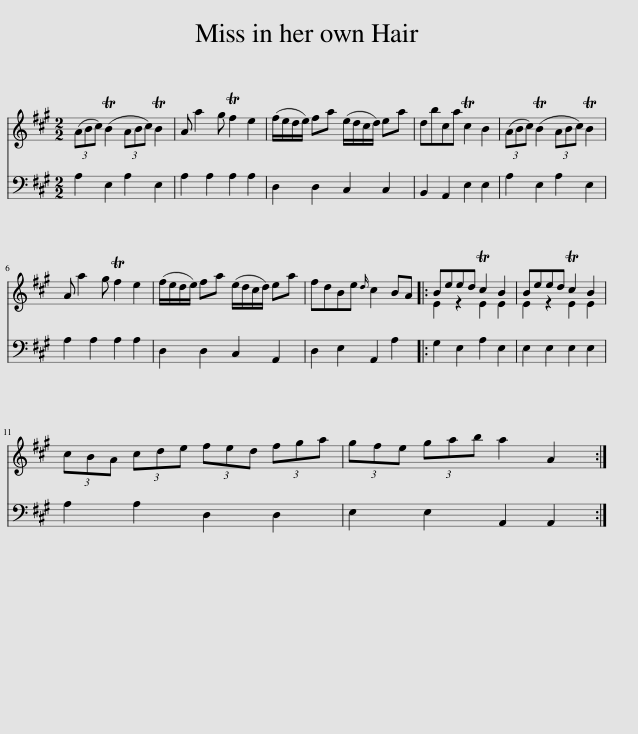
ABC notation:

X:1
%%score ( 1 2 ) 3
L:1/8
M:2/2
I:linebreak $
K:A
V:1 treble
V:2 treble
V:3 bass
V:1
 (3(ABc) (TB2 (3ABc) TB2 | A a2 g Tf2 e2 | (f/e/d/e/) fa (e/d/c/d/) ea | dbca Tc2 B2 | (3(ABc) (TB2 (3ABc) TB2 |$ %5
 A a2 g Tf2 e2 | (f/e/d/e/) fa (e/d/c/d/) ea | fdBe{d} c2 BA |: Beed Tc2 B2 | Beed Tc2 B2 |$ %10
 (3cBA (3cde (3fed (3fga | (3gfe (3gab a2 A2 :| %12
V:2
 x8 | x8 | x8 | x8 | x8 |$ %5
 x8 | x8 | x8 |: E2 z2 E2 E2 | E2 z2 E2 E2 |$ %10
 x8 | x8 :| %12
V:3
 A,2 E,2 A,2 E,2 | A,2 A,2 A,2 A,2 | D,2 D,2 C,2 C,2 | B,,2 A,,2 E,2 E,2 | A,2 E,2 A,2 E,2 |$ %5
 A,2 A,2 A,2 A,2 | D,2 D,2 C,2 A,,2 | D,2 E,2 A,,2 A,2 |: G,2 E,2 A,2 E,2 | E,2 E,2 E,2 E,2 |$ %10
 A,2 A,2 D,2 D,2 | E,2 E,2 A,,2 A,,2 :| %12
